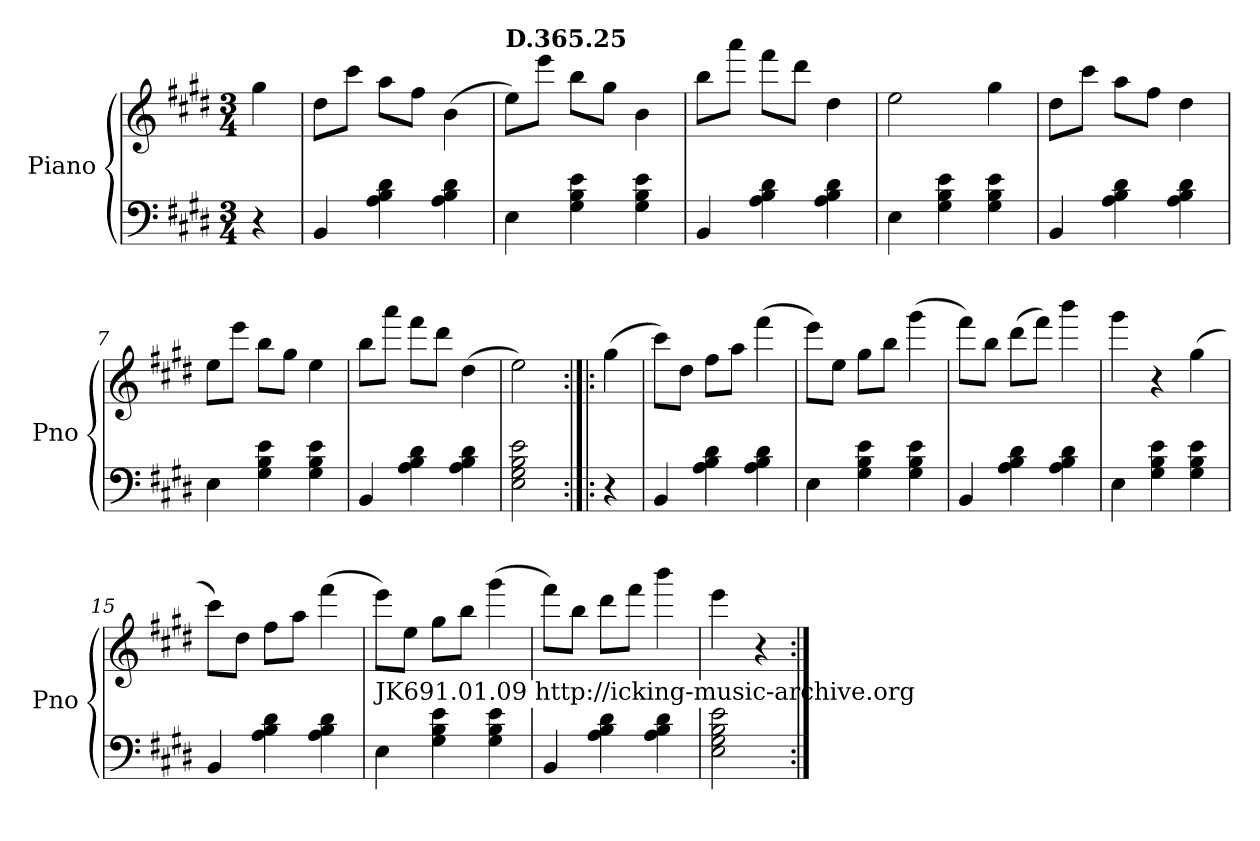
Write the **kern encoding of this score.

**kern	**kern
*part1	*part1
*staff2	*staff1
*I"Piano	*
*I'Pno	*
*clefF4	*clefG2
*k[f#c#g#d#]	*k[f#c#g#d#]
*M3/4	*M3/4
=1	=1
4r	4gg#\
=2	=2
4BB/	8dd#\L
.	8ccc#\J
4A\ 4B\ 4d#\	8aa\L
.	8ff#\J
4A\ 4B\ 4d#\	(4b\
=3	=3
!	!LO:TX:a:B:t=D.365.25
4E\	8ee\L)
.	8eee\J
4G#\ 4B\ 4e\	8bb\L
.	8gg#\J
4G#\ 4B\ 4e\	4b\
=4	=4
4BB/	8bb\L
.	8aaa\J
4A\ 4B\ 4d#\	8fff#\L
.	8ddd#\J
4A\ 4B\ 4d#\	4dd#\
!!LO:LB:g=z
=5	=5
4E\	2ee\
4G#\ 4B\ 4e\	.
4G#\ 4B\ 4e\	4gg#\
=6	=6
4BB/	8dd#\L
.	8ccc#\J
4A\ 4B\ 4d#\	8aa\L
.	8ff#\J
4A\ 4B\ 4d#\	4dd#\
=7	=7
4E\	8ee\L
.	8eee\J
4G#\ 4B\ 4e\	8bb\L
.	8gg#\J
4G#\ 4B\ 4e\	4ee\
=8	=8
4BB/	8bb\L
.	8aaa\J
4A\ 4B\ 4d#\	8fff#\L
.	8ddd#\J
4A\ 4B\ 4d#\	(4dd#\
=9	=9
2E\ 2G#\ 2B\ 2e\	2ee\)
!!LO:LB:g=z
=10:|!|:	=10:|!|:
4r	(4gg#\
=11	=11
4BB/	8ccc#\L)
.	8dd#\J
4A\ 4B\ 4d#\	8ff#\L
.	8aa\J
4A\ 4B\ 4d#\	(4fff#\
=12	=12
4E\	8eee\L)
.	8ee\J
4G#\ 4B\ 4e\	8gg#\L
.	8bb\J
4G#\ 4B\ 4e\	(4ggg#\
=13	=13
4BB/	8fff#\L)
.	8bb\J
4A\ 4B\ 4d#\	(8ddd#\L
.	8fff#\J)
4A\ 4B\ 4d#\	4bbb\
!!LO:LB:g=z
=14	=14
4E\	4ggg#\
4G#\ 4B\ 4e\	4r
4G#\ 4B\ 4e\	(4gg#\
=15	=15
4BB/	8ccc#\L)
.	8dd#\J
4A\ 4B\ 4d#\	8ff#\L
.	8aa\J
4A\ 4B\ 4d#\	(4fff#\
=16	=16
!LO:TX:a:t=JK691.01.09 http&colon;//icking-music-archive.org	!
4E\	8eee\L)
.	8ee\J
4G#\ 4B\ 4e\	8gg#\L
.	8bb\J
4G#\ 4B\ 4e\	(4ggg#\
=17	=17
4BB/	8fff#\L)
.	8bb\J
4A\ 4B\ 4d#\	8ddd#\L
.	8fff#\J
4A\ 4B\ 4d#\	4bbb\
=18	=18
2E\ 2G#\ 2B\ 2e\	4eee\
.	4r
=:|!	=:|!
*-	*-
